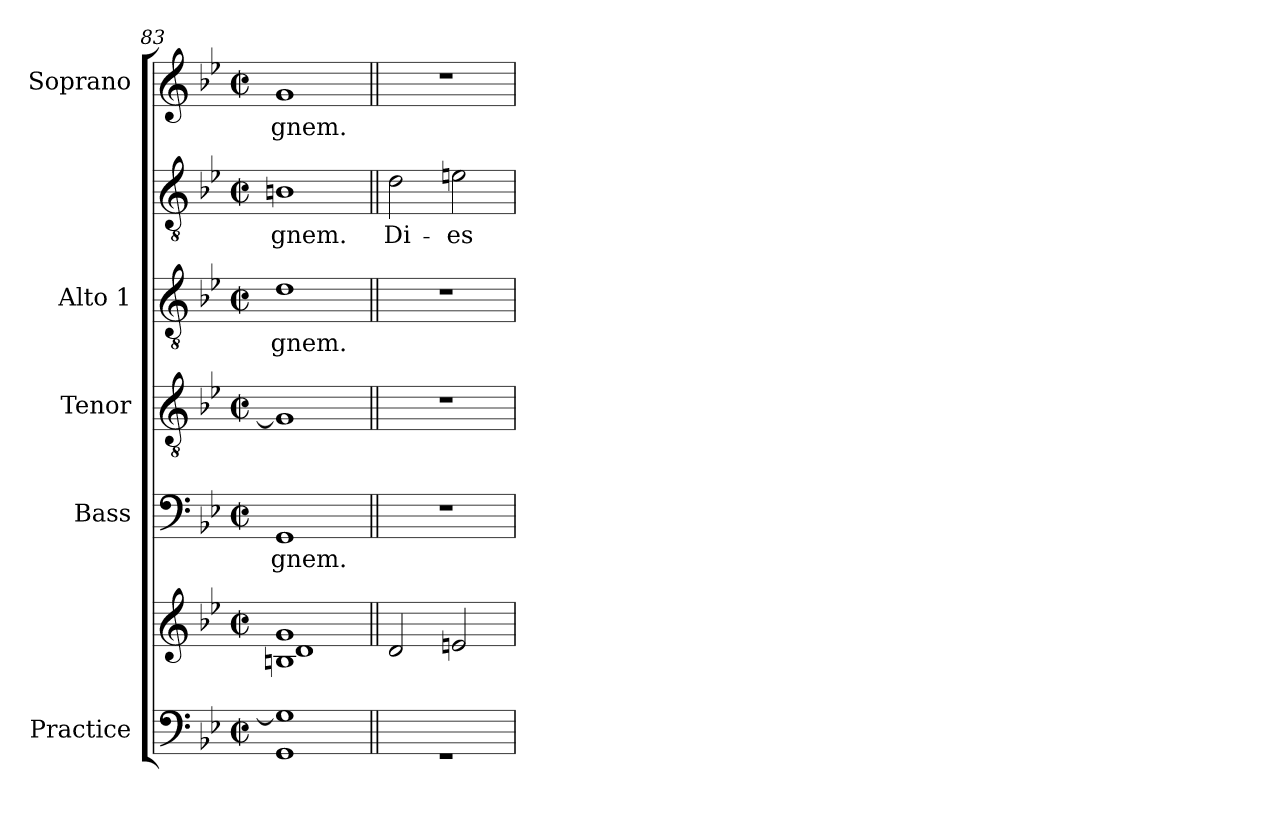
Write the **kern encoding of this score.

**kern	**kern	**kern	**text	**kern	**kern	**text	**kern	**text	**kern	**text
*part5	*part5	*part4	*part4	*part3	*part2	*part2	*part2	*part2	*part1	*part1
*staff7	*staff6	*staff5	*staff5	*staff4	*staff3	*staff3	*staff2	*staff2	*staff1	*staff1
*I"Practice	*	*I"Bass	*	*I"Tenor	*I"Alto 1	*	*	*	*I"Soprano	*
*	*	*I'B	*	*I'T	*I'A	*	*	*	*I'S	*
*clefF4	*clefG2	*clefF4	*	*clefGv2	*clefGv2	*	*clefGv2	*	*clefG2	*
*k[b-e-]	*k[b-e-]	*k[b-e-]	*	*k[b-e-]	*k[b-e-]	*	*k[b-e-]	*	*k[b-e-]	*
*B-:	*B-:	*B-:	*	*B-:	*B-:	*	*B-:	*	*B-:	*
*M2/2	*M2/2	*M2/2	*	*M2/2	*M2/2	*	*M2/2	*	*M2/2	*
*met(c|)	*met(c|)	*met(c|)	*	*met(c|)	*met(c|)	*	*met(c|)	*	*met(c|)	*
=83	=83	=83	=83	=83	=83	=83	=83	=83	=83	=83
*^	*^	*	*	*	*	*	*	*	*	*
*	*	*	*^	*	*	*	*	*	*	*	*	*
!	!	!	!	!	!	!LO:LY:b	!	!	!LO:LY:b	!	!LO:LY:b	!	!LO:LY:b
1G/]	1GG\	1g/	1Bn\	1d\	1GG	gnem.	1G]	1d	gnem.	1Bn	-gnem.	1g	-gnem.
=84||	=84||	=84||	=84||	=84||	=84||	=84||	=84||	=84||	=84||	=84||	=84||	=84||	=84||
!	!	!	!	!	!	!	!	!	!	!	!LO:LY:b	!	!
1ryy	1r	1ryy	2d/	1ryy	1r	.	1r	1r	.	2d	Di-	1r	.
!	!	!	!	!	!	!	!	!	!	!	!LO:LY:b	!	!
.	.	.	2en/	.	.	.	.	.	.	2en	-es	.	.
*v	*v	*	*	*	*	*	*	*	*	*	*	*	*
*	*v	*v	*v	*	*	*	*	*	*	*	*	*
=	=	=	=	=	=	=	=	=	=	=
*-	*-	*-	*-	*-	*-	*-	*-	*-	*-	*-
